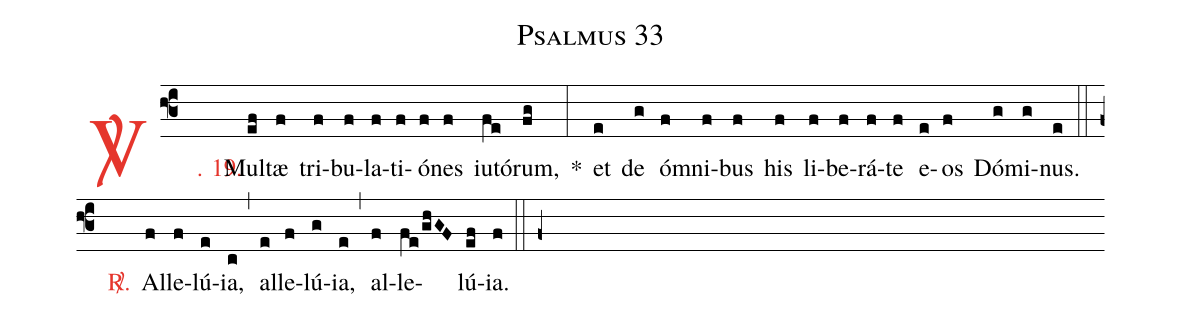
name: Psalmus 33;
%%
(f3)

<c><sp>V/</sp>. 19.</c>() Mul(ef)tæ(f) tri(f)bu(f)la(f)ti(f)ó(f)nes(f) iutó(fe)rum,(fg) *(:) et(e) de(g) óm(f)ni(f)bus(f) his(f) li(f)be(f)rá(f)te(f) e(e)os(f) Dó(g)mi(g)nus.(e)

(::)

<c><sp>R/</sp>.</c>() Al(f)le(f)lú(e)ia,(c) (,) al(e)le(f)lú(g)ia,(e) (,) al(f)le(fe/ghGF)lú(ef)ia.(f)

(::)

(f+)
